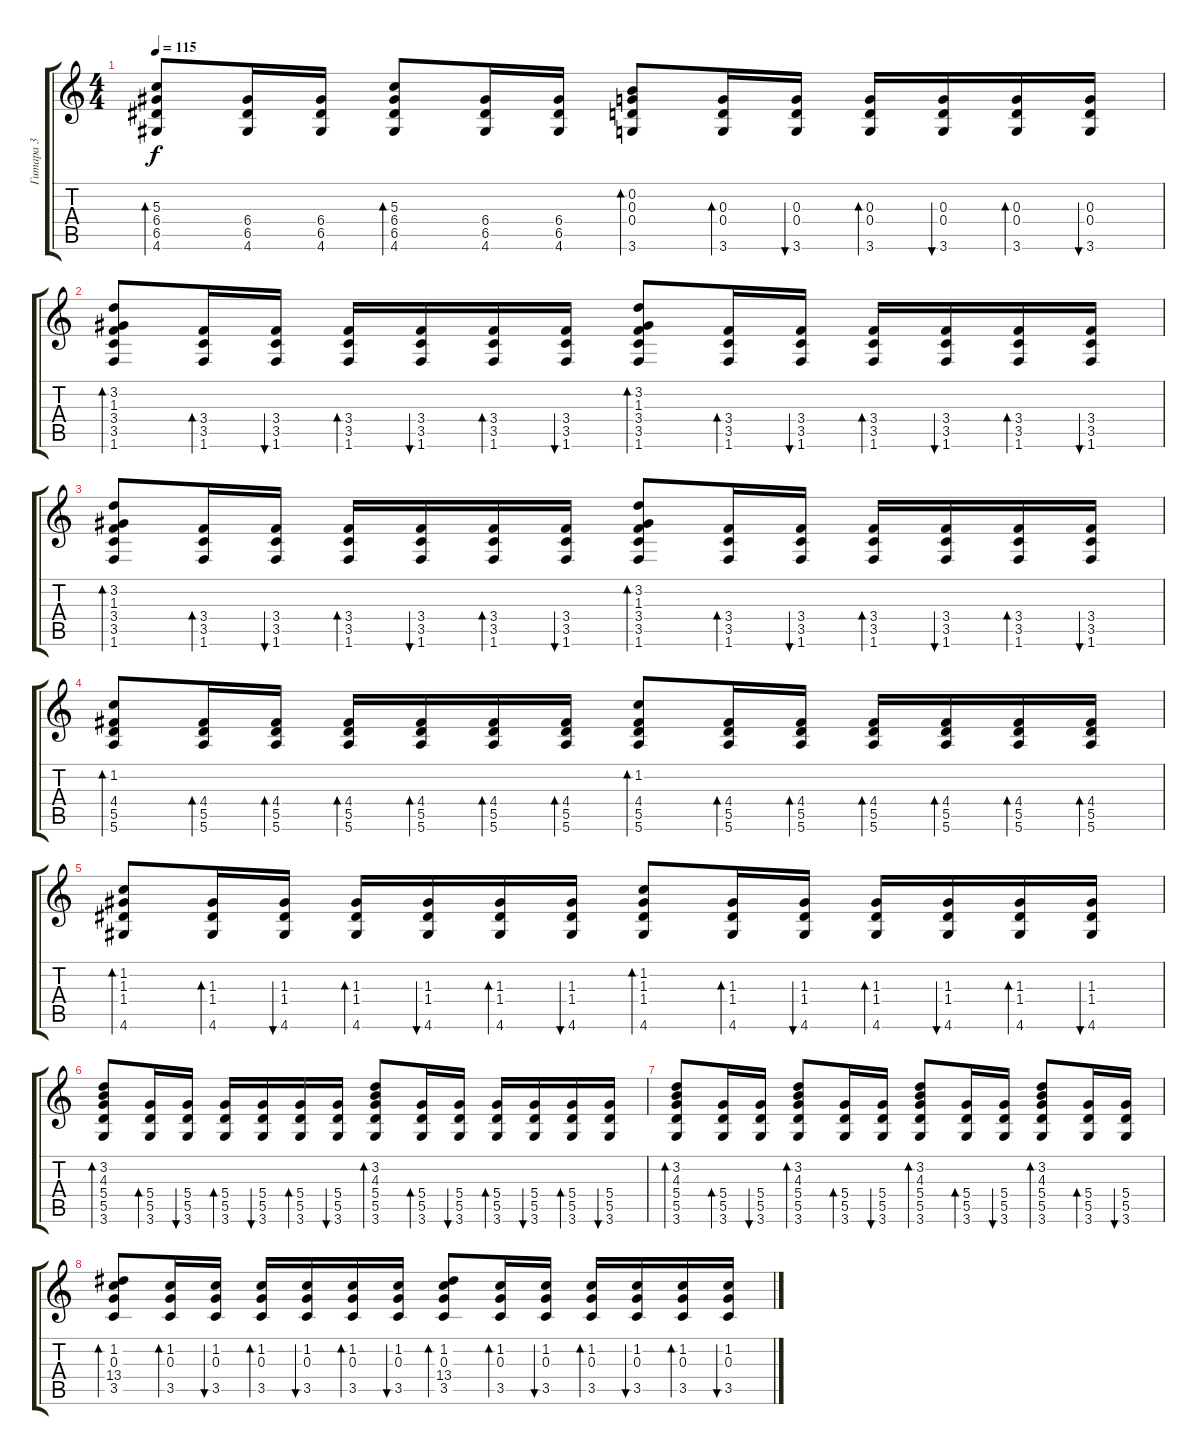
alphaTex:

\track ("Гитара 3" "Гитара 3") {instrument acousticguitarsteel}
\staff {score tabs}
\tuning (E4 B3 G3 D3 A2 E2) {hide}
\ts (4 4)
\tempo 115
\clef g2
\ks c
(5.3 6.4 6.5 4.6).8{bd 60 dy f} (6.4 6.5 4.6).16 (6.4 6.5 4.6).16 (5.3 6.4 6.5 4.6).8{bd 60} (6.4 6.5 4.6).16 (6.4 6.5 4.6).16 (0.2 0.3 0.4 3.6).8{bd 60} (0.3 0.4 3.6).16{bd 60} (0.3 0.4 3.6).16{bu 60} (0.3 0.4 3.6).16{bd 60} (0.3 0.4 3.6).16{bu 60} (0.3 0.4 3.6).16{bd 60} (0.3 0.4 3.6).16{bu 60} |
(3.2 1.3 3.4 3.5 1.6).8{bd 60} (3.4 3.5 1.6).16{bd 60} (3.4 3.5 1.6).16{bu 60} (3.4 3.5 1.6).16{bd 60} (3.4 3.5 1.6).16{bu 60} (3.4 3.5 1.6).16{bd 60} (3.4 3.5 1.6).16{bu 60} (3.2 1.3 3.4 3.5 1.6).8{bd 60} (3.4 3.5 1.6).16{bd 60} (3.4 3.5 1.6).16{bu 60} (3.4 3.5 1.6).16{bd 60} (3.4 3.5 1.6).16{bu 60} (3.4 3.5 1.6).16{bd 60} (3.4 3.5 1.6).16{bu 60} |
(3.2 1.3 3.4 3.5 1.6).8{bd 60} (3.4 3.5 1.6).16{bd 60} (3.4 3.5 1.6).16{bu 60} (3.4 3.5 1.6).16{bd 60} (3.4 3.5 1.6).16{bu 60} (3.4 3.5 1.6).16{bd 60} (3.4 3.5 1.6).16{bu 60} (3.2 1.3 3.4 3.5 1.6).8{bd 60} (3.4 3.5 1.6).16{bd 60} (3.4 3.5 1.6).16{bu 60} (3.4 3.5 1.6).16{bd 60} (3.4 3.5 1.6).16{bu 60} (3.4 3.5 1.6).16{bd 60} (3.4 3.5 1.6).16{bu 60} |
(1.2 4.4 5.5 5.6).8{bd 60} (4.4 5.5 5.6).16{bd 60} (4.4 5.5 5.6).16{bd 60} (4.4 5.5 5.6).16{bd 60} (4.4 5.5 5.6).16{bd 60} (4.4 5.5 5.6).16{bd 60} (4.4 5.5 5.6).16{bd 60} (1.2 4.4 5.5 5.6).8{bd 60} (4.4 5.5 5.6).16{bd 60} (4.4 5.5 5.6).16{bd 60} (4.4 5.5 5.6).16{bd 60} (4.4 5.5 5.6).16{bd 60} (4.4 5.5 5.6).16{bd 60} (4.4 5.5 5.6).16{bd 60} |
(1.2 1.3 1.4 4.6).8{bd 60} (1.3 1.4 4.6).16{bd 60} (1.3 1.4 4.6).16{bu 60} (1.3 1.4 4.6).16{bd 60} (1.3 1.4 4.6).16{bu 60} (1.3 1.4 4.6).16{bd 60} (1.3 1.4 4.6).16{bu 60} (1.2 1.3 1.4 4.6).8{bd 60} (1.3 1.4 4.6).16{bd 60} (1.3 1.4 4.6).16{bu 60} (1.3 1.4 4.6).16{bd 60} (1.3 1.4 4.6).16{bu 60} (1.3 1.4 4.6).16{bd 60} (1.3 1.4 4.6).16{bu 60} |
(3.2 4.3 5.4 5.5 3.6).8{bd 60} (5.4 5.5 3.6).16{bd 60} (5.4 5.5 3.6).16{bu 60} (5.4 5.5 3.6).16{bd 60} (5.4 5.5 3.6).16{bu 60} (5.4 5.5 3.6).16{bd 60} (5.4 5.5 3.6).16{bu 60} (3.2 4.3 5.4 5.5 3.6).8{bd 60} (5.4 5.5 3.6).16{bd 60} (5.4 5.5 3.6).16{bu 60} (5.4 5.5 3.6).16{bd 60} (5.4 5.5 3.6).16{bu 60} (5.4 5.5 3.6).16{bd 60} (5.4 5.5 3.6).16{bu 60} |
(3.2 4.3 5.4 5.5 3.6).8{bd 60} (5.4 5.5 3.6).16{bd 60} (5.4 5.5 3.6).16{bu 60} (3.2 4.3 5.4 5.5 3.6).8{bd 60} (5.4 5.5 3.6).16{bd 60} (5.4 5.5 3.6).16{bu 60} (3.2 4.3 5.4 5.5 3.6).8{bd 60} (5.4 5.5 3.6).16{bd 60} (5.4 5.5 3.6).16{bu 60} (3.2 4.3 5.4 5.5 3.6).8{bd 60} (5.4 5.5 3.6).16{bd 60} (5.4 5.5 3.6).16{bu 60} |
(1.2 0.3 13.4 3.5).8{bd 60} (1.2 0.3 3.5).16{bd 60} (1.2 0.3 3.5).16{bu 60} (1.2 0.3 3.5).16{bd 60} (1.2 0.3 3.5).16{bu 60} (1.2 0.3 3.5).16{bd 60} (1.2 0.3 3.5).16{bu 60} (1.2 0.3 13.4 3.5).8{bd 60} (1.2 0.3 3.5).16{bd 60} (1.2 0.3 3.5).16{bu 60} (1.2 0.3 3.5).16{bd 60} (1.2 0.3 3.5).16{bu 60} (1.2 0.3 3.5).16{bd 60} (1.2 0.3 3.5).16{bu 60}
